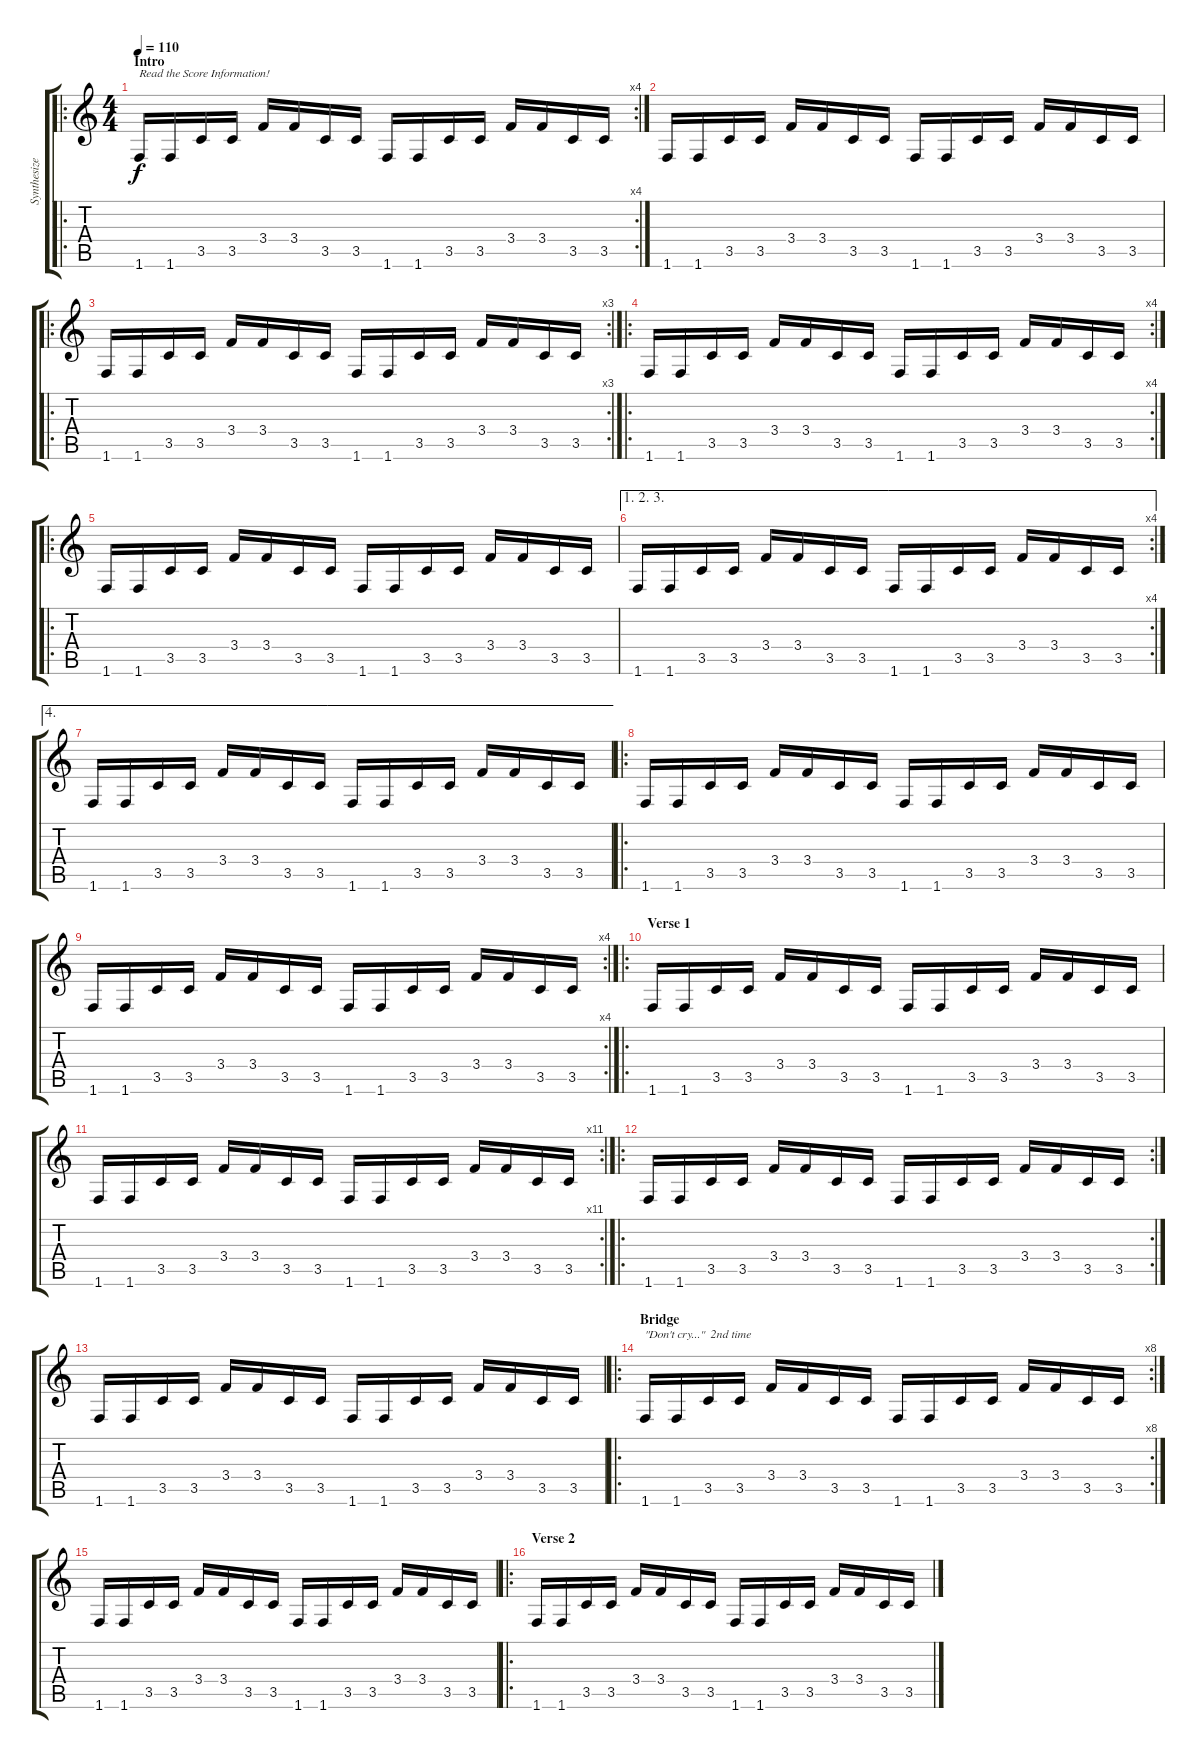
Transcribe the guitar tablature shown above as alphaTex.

\track ("Synthesizer arr. for Guitar" "Synthesize") {instrument electricguitarmuted}
\staff {score tabs}
\tuning (E4 B3 G3 D3 A2 E2) {hide}
\ro
\rc 4
\ts (4 4)
\section ("" "Intro")
\tempo 110
\clef g2
\ks c
1.6.16{txt "Read the Score Information!" dy f instrument electricguitarmuted} 1.6.16 3.5.16 3.5.16 3.4.16 3.4.16 3.5.16 3.5.16 1.6.16 1.6.16 3.5.16 3.5.16 3.4.16 3.4.16 3.5.16 3.5.16 |
1.6.16 1.6.16 3.5.16 3.5.16 3.4.16 3.4.16 3.5.16 3.5.16 1.6.16 1.6.16 3.5.16 3.5.16 3.4.16 3.4.16 3.5.16 3.5.16 |
\ro
\rc 3
1.6.16 1.6.16 3.5.16 3.5.16 3.4.16 3.4.16 3.5.16 3.5.16 1.6.16 1.6.16 3.5.16 3.5.16 3.4.16 3.4.16 3.5.16 3.5.16 |
\ro
\rc 4
1.6.16 1.6.16 3.5.16 3.5.16 3.4.16 3.4.16 3.5.16 3.5.16 1.6.16 1.6.16 3.5.16 3.5.16 3.4.16 3.4.16 3.5.16 3.5.16 |
\ro
1.6.16 1.6.16 3.5.16 3.5.16 3.4.16 3.4.16 3.5.16 3.5.16 1.6.16 1.6.16 3.5.16 3.5.16 3.4.16 3.4.16 3.5.16 3.5.16 |
\ae (1 2 3)
\rc 4
1.6.16 1.6.16 3.5.16 3.5.16 3.4.16 3.4.16 3.5.16 3.5.16 1.6.16 1.6.16 3.5.16 3.5.16 3.4.16 3.4.16 3.5.16 3.5.16 |
\ae 4
1.6.16 1.6.16 3.5.16 3.5.16 3.4.16 3.4.16 3.5.16 3.5.16 1.6.16 1.6.16 3.5.16 3.5.16 3.4.16 3.4.16 3.5.16 3.5.16 |
\ro
1.6.16{volume 8} 1.6.16 3.5.16 3.5.16 3.4.16 3.4.16 3.5.16 3.5.16 1.6.16 1.6.16 3.5.16 3.5.16 3.4.16 3.4.16 3.5.16 3.5.16 |
\rc 4
1.6.16 1.6.16 3.5.16 3.5.16 3.4.16 3.4.16 3.5.16 3.5.16 1.6.16 1.6.16 3.5.16 3.5.16 3.4.16 3.4.16 3.5.16 3.5.16 |
\ro
\section ("" "Verse 1")
1.6.16 1.6.16 3.5.16 3.5.16 3.4.16 3.4.16 3.5.16 3.5.16 1.6.16 1.6.16 3.5.16 3.5.16 3.4.16 3.4.16 3.5.16 3.5.16 |
\rc 11
1.6.16 1.6.16 3.5.16 3.5.16 3.4.16 3.4.16 3.5.16 3.5.16 1.6.16 1.6.16 3.5.16 3.5.16 3.4.16 3.4.16 3.5.16 3.5.16 |
\ro
\rc 2
1.6.16 1.6.16 3.5.16 3.5.16 3.4.16 3.4.16 3.5.16 3.5.16 1.6.16 1.6.16 3.5.16 3.5.16 3.4.16 3.4.16 3.5.16 3.5.16 |
1.6.16 1.6.16 3.5.16 3.5.16 3.4.16 3.4.16 3.5.16 3.5.16 1.6.16 1.6.16 3.5.16 3.5.16 3.4.16 3.4.16 3.5.16 3.5.16 |
\ro
\rc 8
\section ("" "Bridge")
1.6.16{txt "\"Don't cry...\"  2nd time"} 1.6.16 3.5.16 3.5.16 3.4.16 3.4.16 3.5.16 3.5.16 1.6.16 1.6.16 3.5.16 3.5.16 3.4.16 3.4.16 3.5.16 3.5.16 |
1.6.16 1.6.16 3.5.16 3.5.16 3.4.16 3.4.16 3.5.16 3.5.16 1.6.16 1.6.16 3.5.16 3.5.16 3.4.16 3.4.16 3.5.16 3.5.16 |
\ro
\section ("" "Verse 2")
1.6.16 1.6.16 3.5.16 3.5.16 3.4.16 3.4.16 3.5.16 3.5.16 1.6.16 1.6.16 3.5.16 3.5.16 3.4.16 3.4.16 3.5.16 3.5.16
